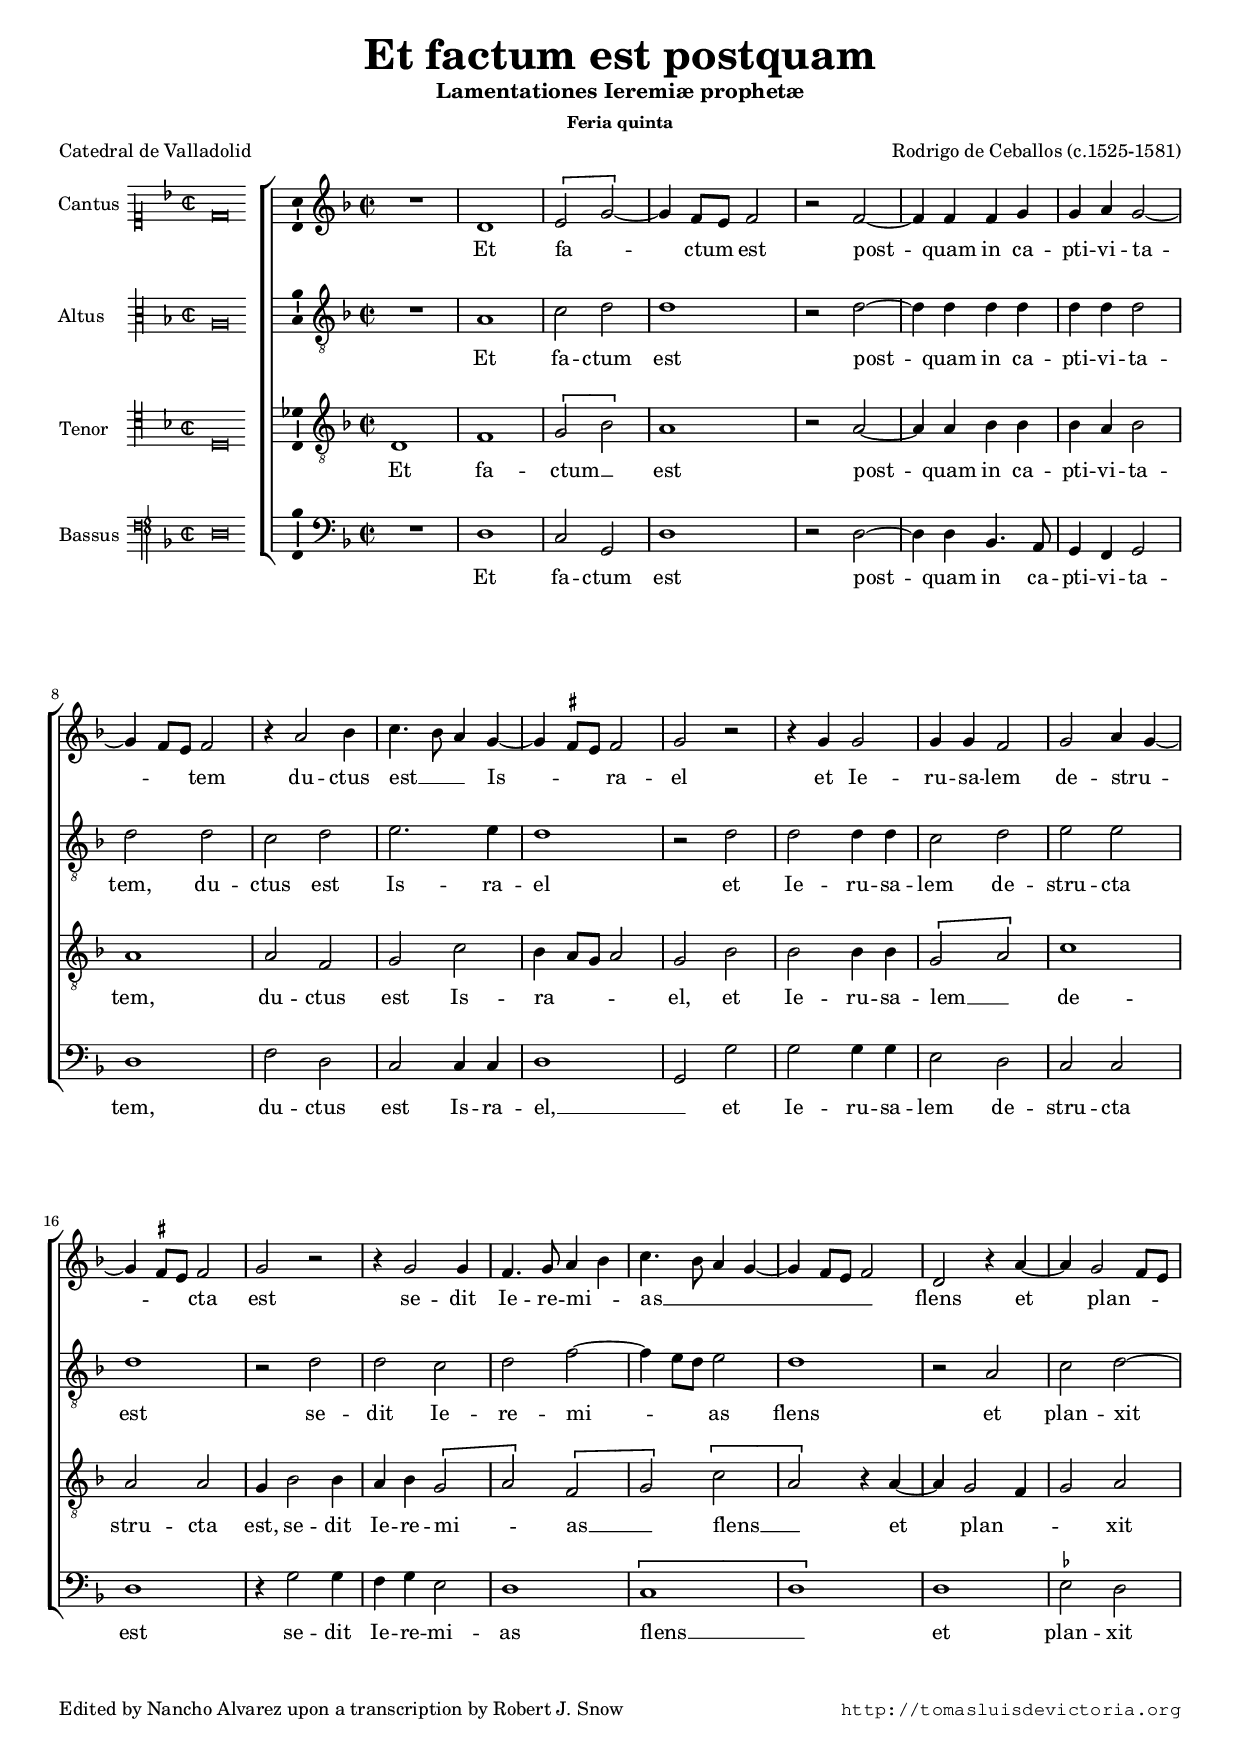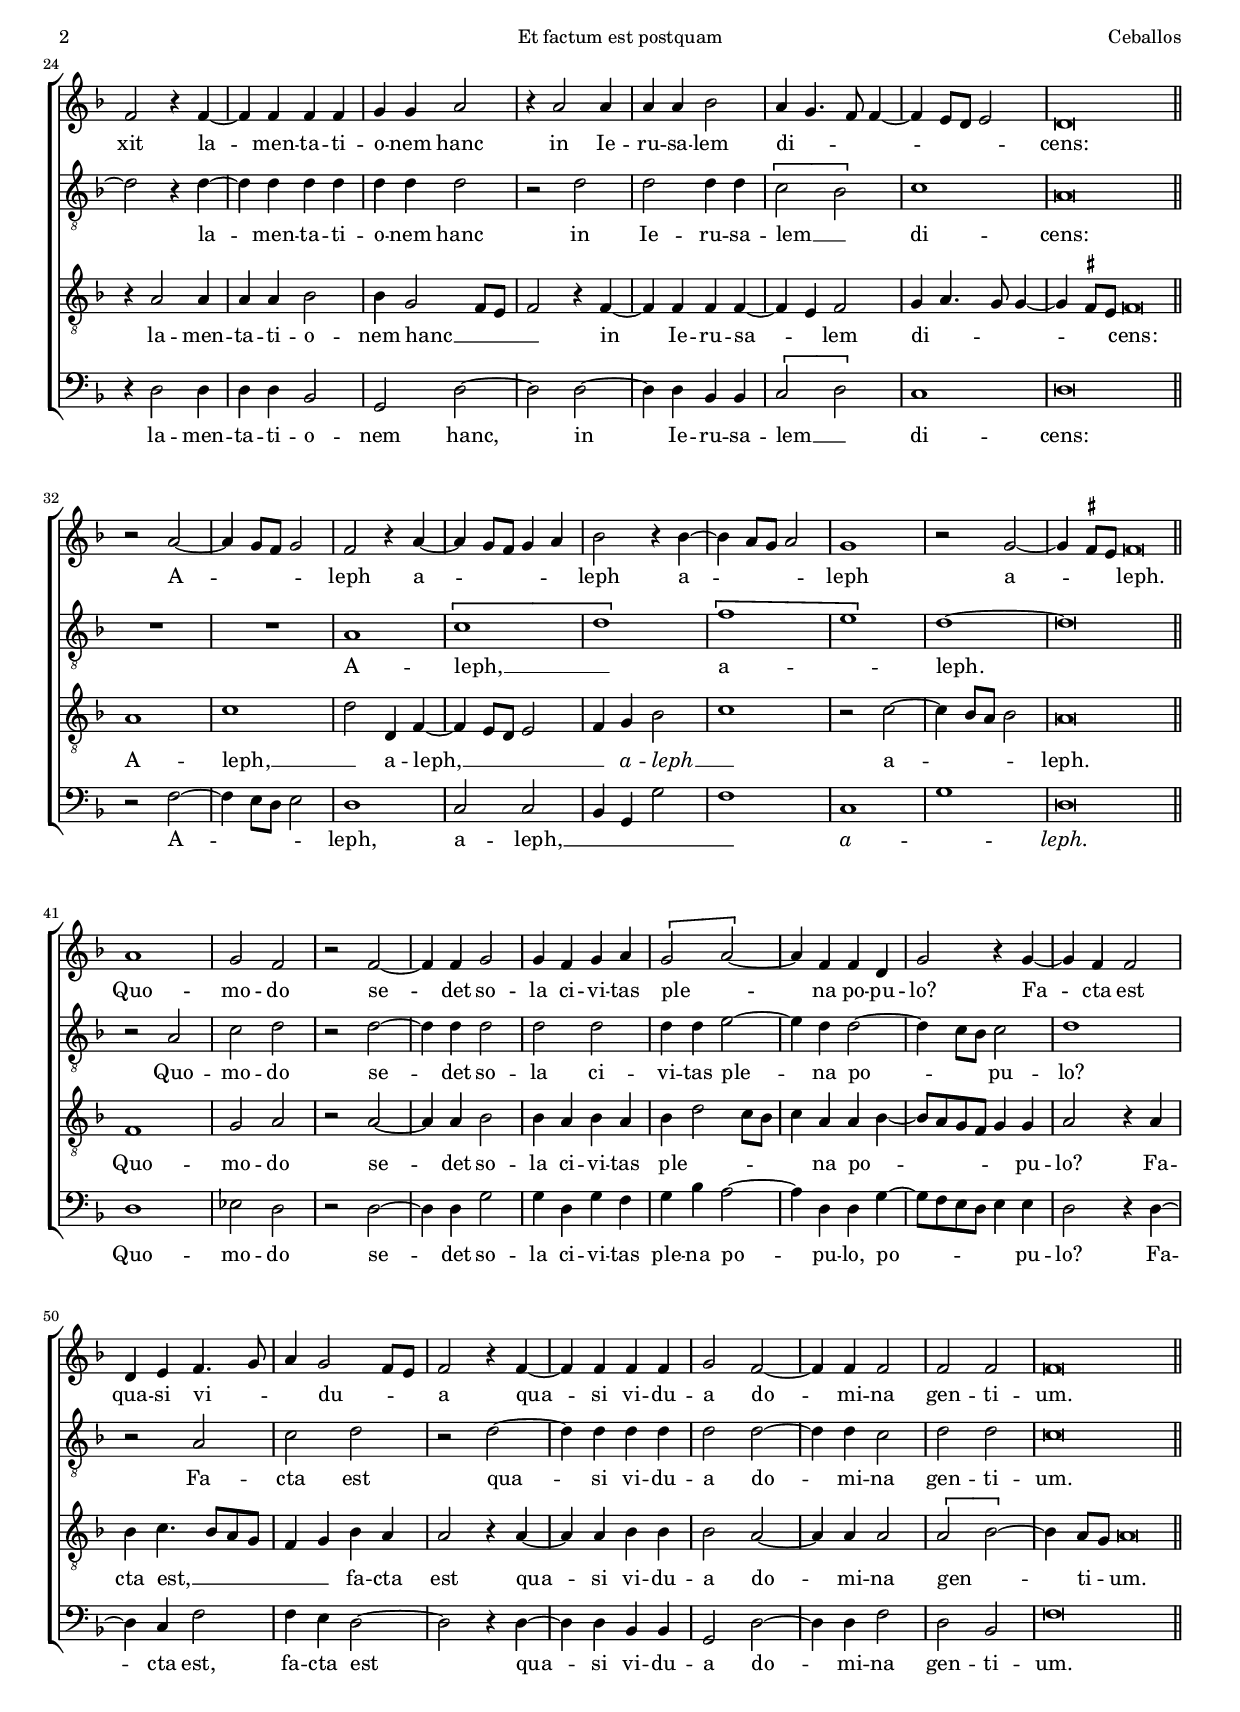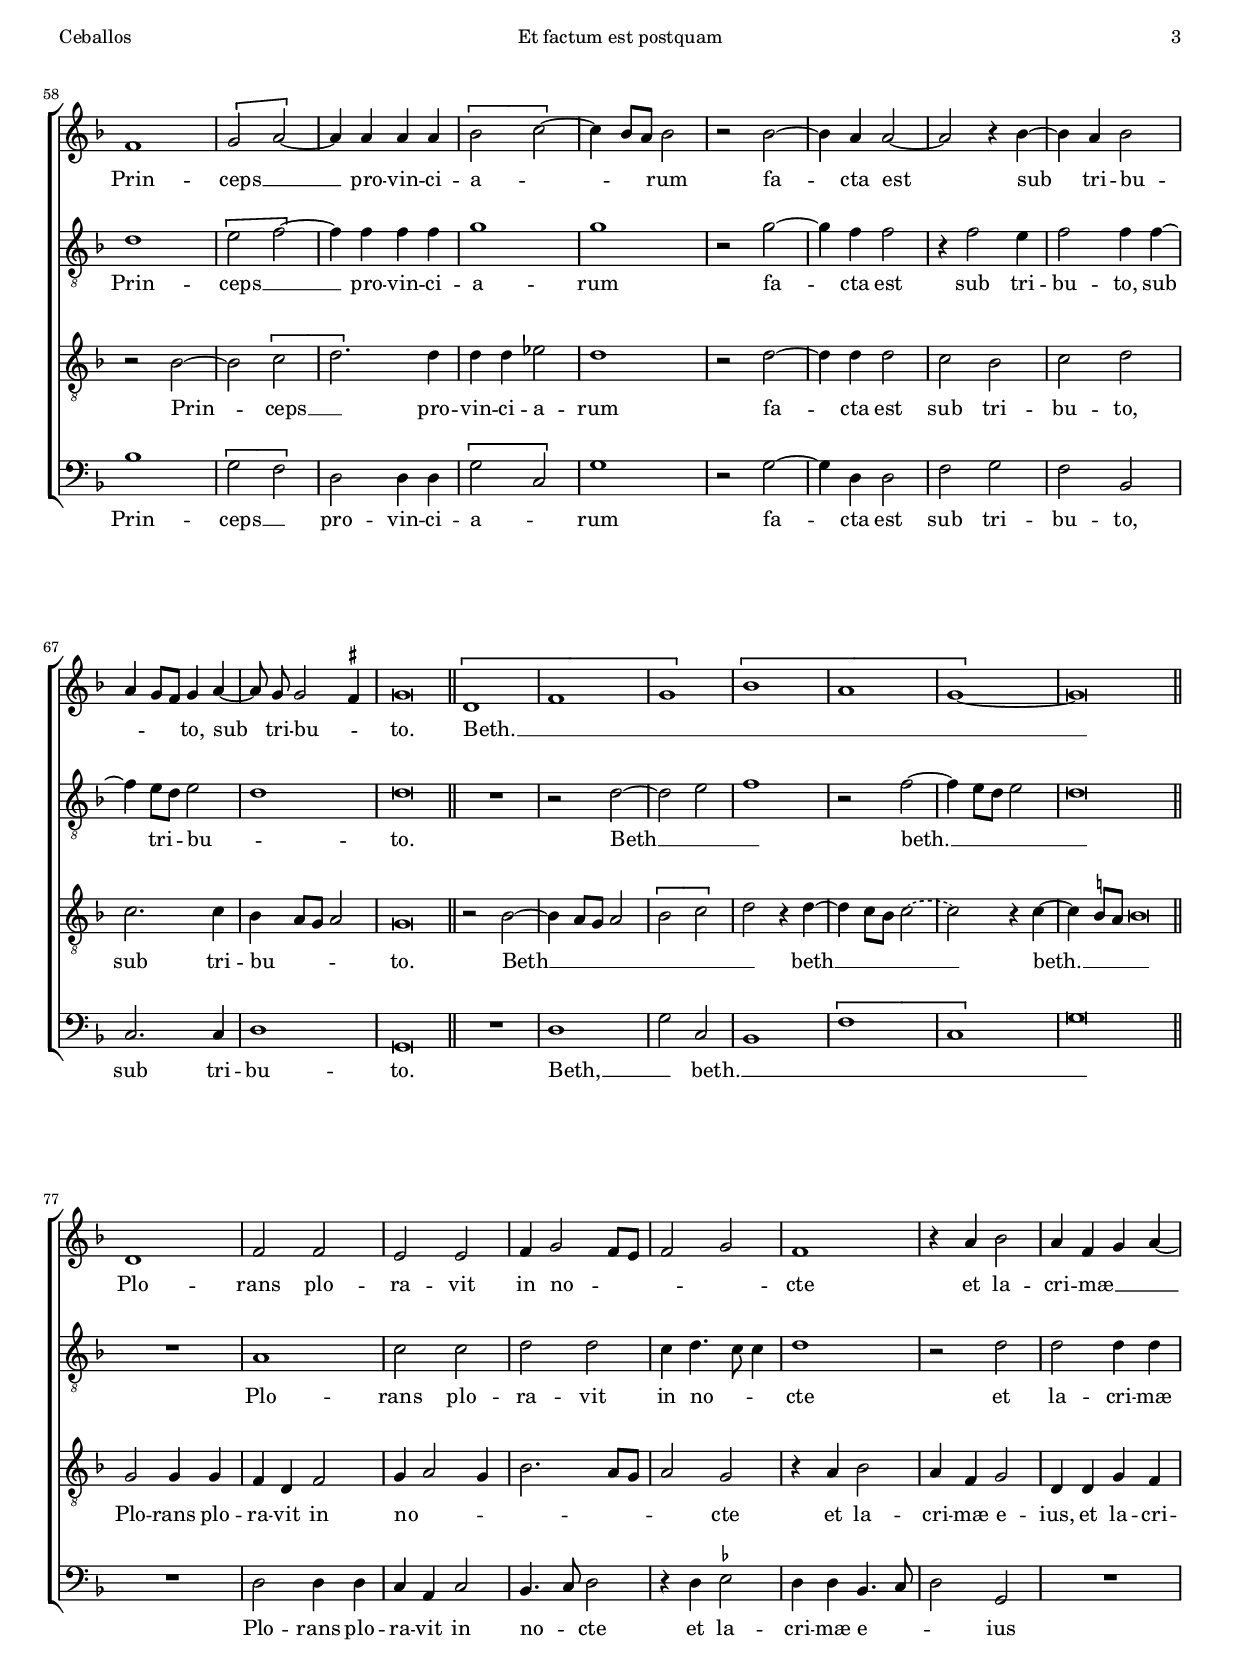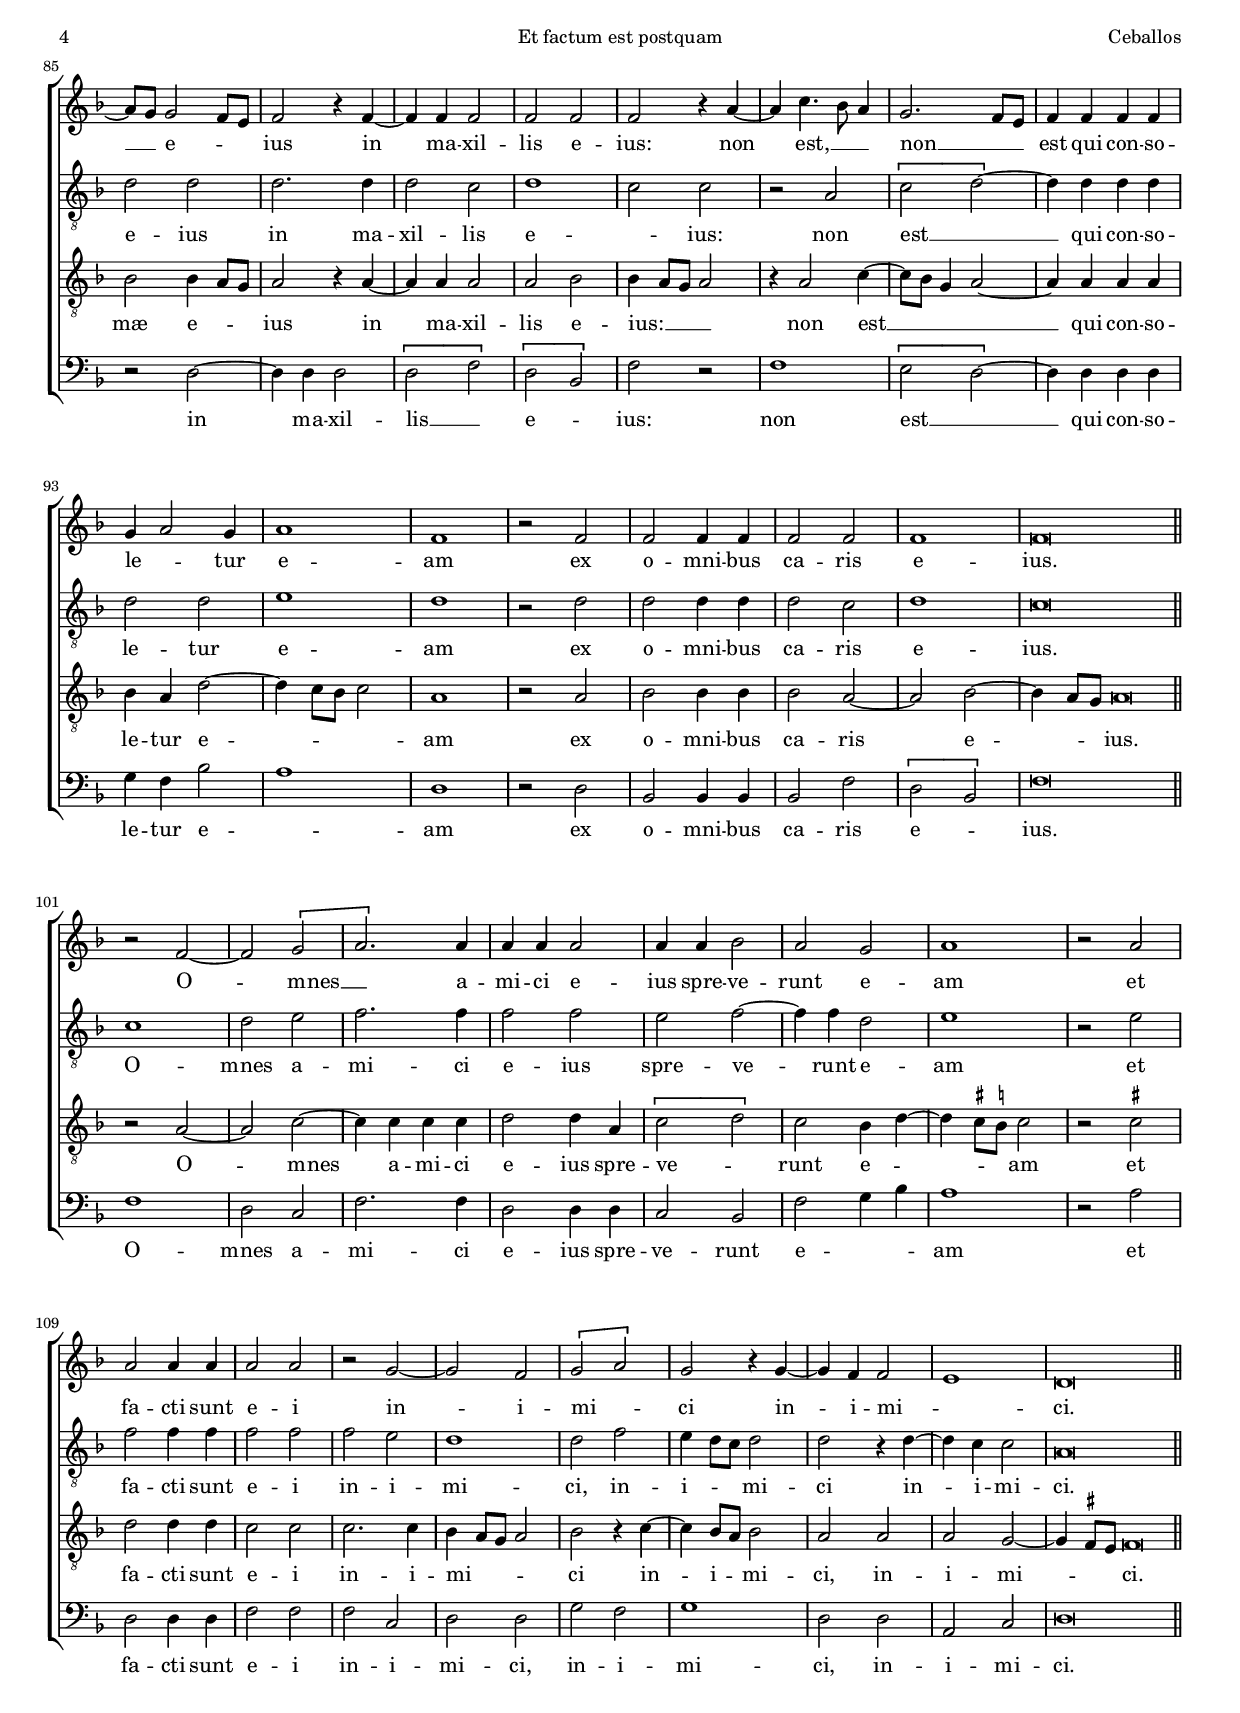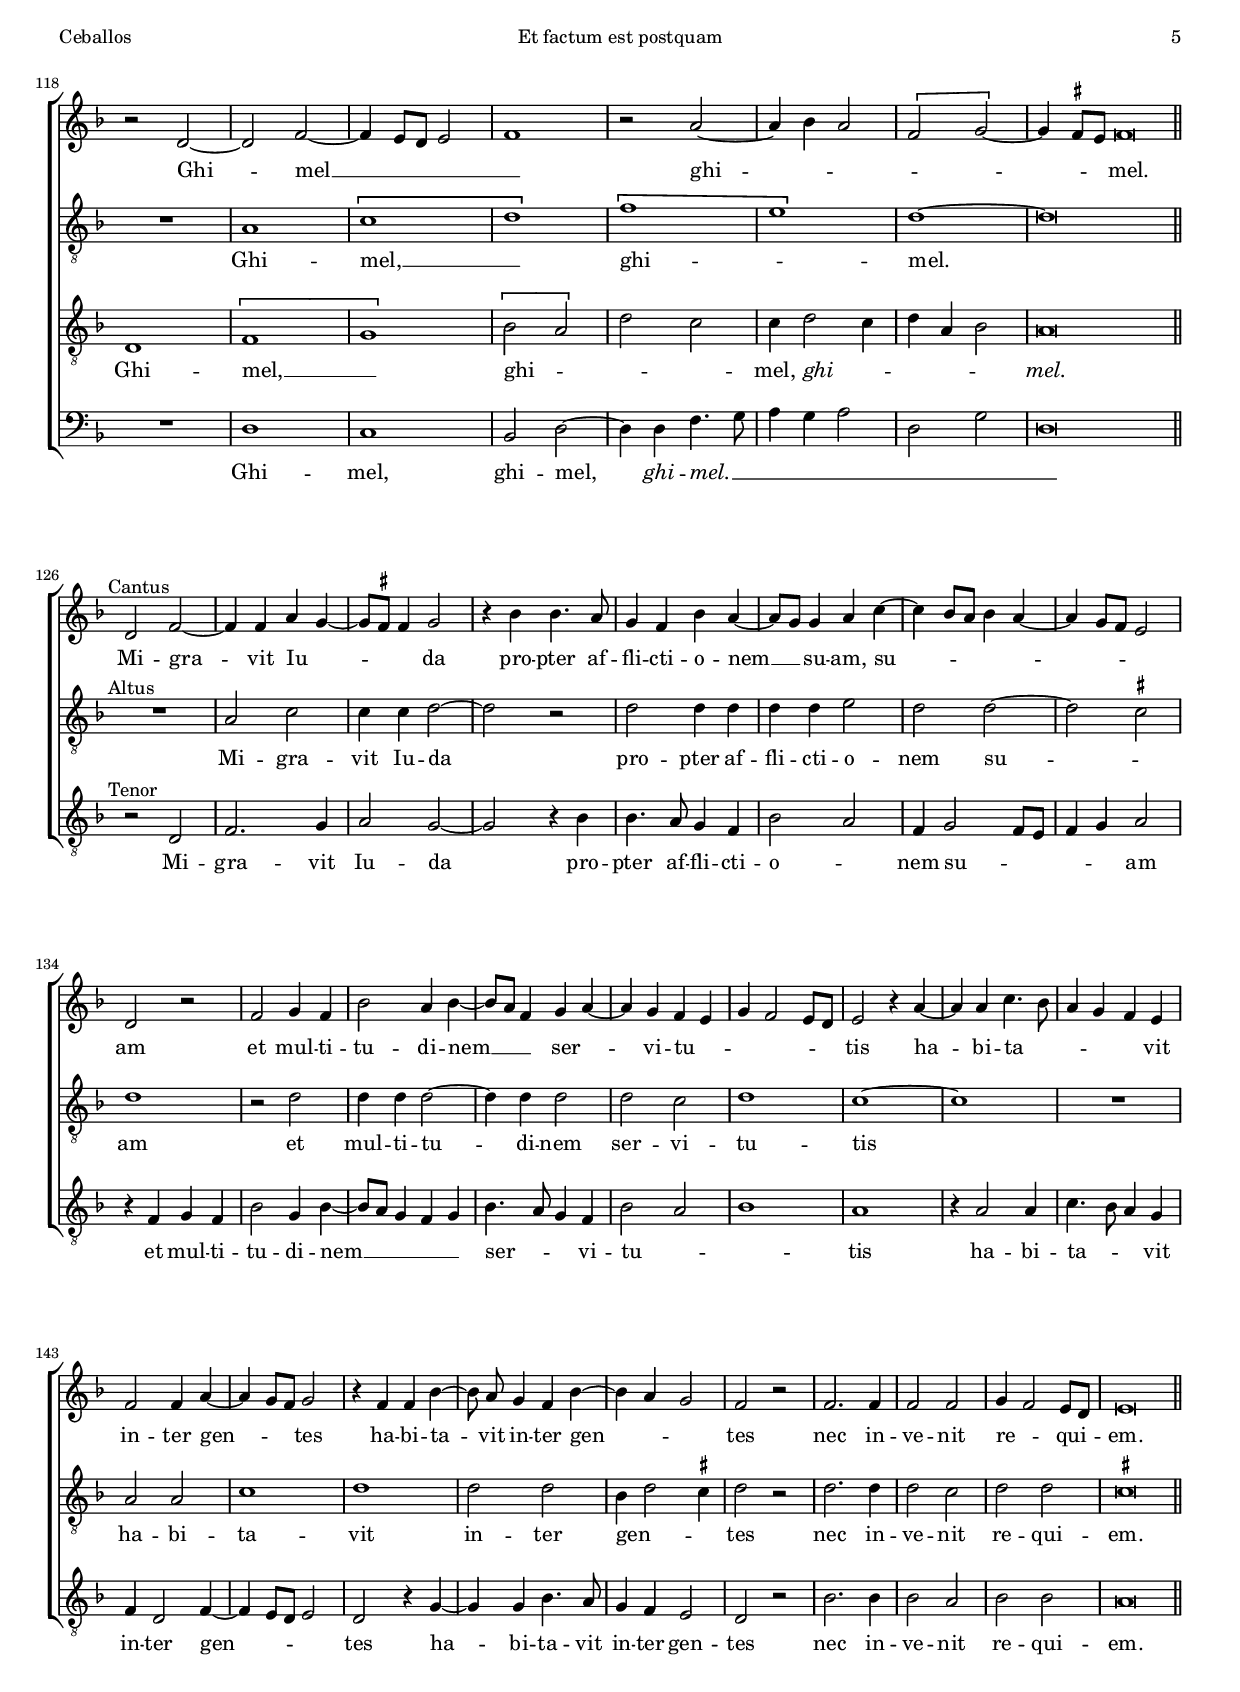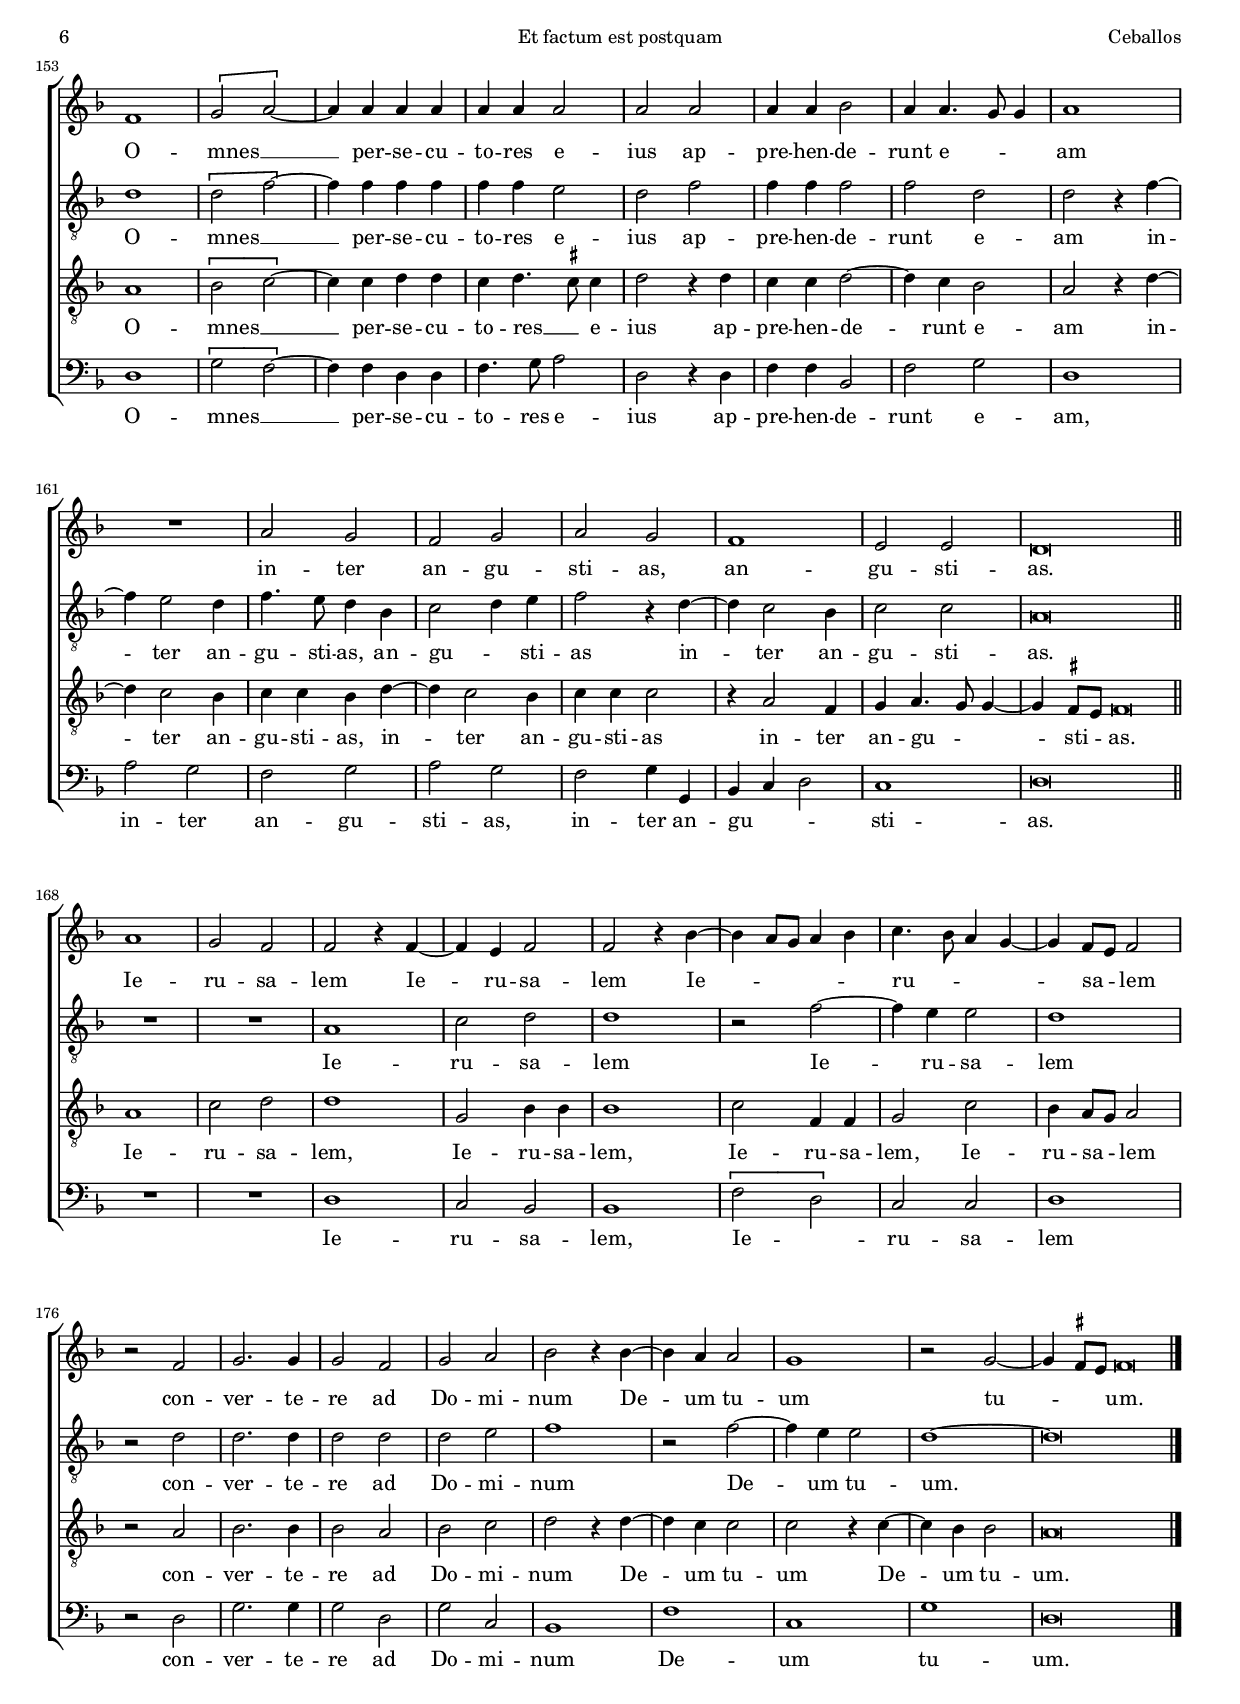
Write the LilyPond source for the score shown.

\version "2.18.0"

#(set-default-paper-size "a4")
#(set-global-staff-size 16.3)
#(ly:set-option 'point-and-click #f)
%mobile -s15.5 -i3.2

italicas=\override LyricText.font-shape = #'italic
rectas=\override LyricText.font-shape = #'upright
ss=\once \set suggestAccidentals = ##t
incipitwidth = 20
mtempo={\tempo 4 = 100}
mtempob={\tempo 4 = 50}
mt=#(define-music-function (parser location offset) (number?) ; move lyric text
      #{ \once \override LyricText.X-offset = -$offset #})

htitle="Et factum est postquam"
hcomposer="Ceballos"

\header {
	title=\markup{\fontsize #3 "Et factum est postquam"}
	subtitle="Lamentationes Ieremiæ prophetæ"
	subsubtitle=\markup{"Feria quinta" \vspace #1 }
	composer="Rodrigo de Ceballos (c.1525-1581)"
        pdfauthor=\composer
	%opus="(-)"
	poet=\markup{"Catedral de Valladolid"} % Ms. descubierto en los 70s
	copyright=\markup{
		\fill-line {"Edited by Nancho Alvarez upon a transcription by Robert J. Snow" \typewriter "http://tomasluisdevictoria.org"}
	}
%	tagline=""
}

global={\key f \major \time 2/2
        \skip 1*31 \bar "||" \break
	\skip 1*9 \bar "||" \break
	\skip 1*17 \bar "||" \break
	\skip 1*12 \bar "||" %\break
	\skip 1*7 \bar "||" \break
	\skip 1*24 \bar "||" \break
	\skip 1*17 \bar "||" \break
	\skip 1*8 \bar "||" \break
	\once \override Score.TextScript.X-offset = #-2
	\skip 1*27 \bar "||" \break
	\skip 1*15 \bar "||" \break
	\skip 1*17 \bar "|."
}


cantus=\relative c'{
	R1
	d1
	\[e2 g ~ \]
	g4 f8 e f2
	r2 f ~
	f4 f f g
	g a g2 ~
	g4 f8 e f2
	r4 a2 bes4
	c4. bes8 a4 g ~
	g \ss fis8 e fis2
	g2 r
	r4 g g2
	g4 g f2
	g2 a4 g ~
	g \ss fis8 e fis2
	g2 r
	r4 g2 g4
	f4. g8 a4 bes
	c4. bes8 a4 g ~
	g f8 e f2
	d r4 a' ~
	a4 g2 f8 e
	f2 r4 f ~
	f f f f
	g g a2
	r4 a2 a4
	a a bes2
	a4 g4. f8 f4 ~
	f e8 d e2
	d\breve*1/2
	r2 a' ~
	a4 g8 f g2
	f r4 a ~
	a4 g8 f g4 a
	bes2 r4 bes ~
	bes4 a8 g a2
	g1
	r2 g ~
	g4 \ss fis8 e \mtempob fis\breve*1/4 \mtempo
	a1
	g2 f
	r f ~
	f4 f g2
	g4 f g a
	\[g2 a ~ \]
	a4 f f d
	g2 r4 g ~
	g4 f f2
	d4 e f4. g8
	a4 g2 f8 e
	f2 r4 f ~
	f f f f
	g2 f ~
	f4 f f2
	f f
	f\breve*1/2
	f1
	\[g2 a ~ \]
	a4 a a a
	\[bes2 c ~ \]
	c4 bes8 a bes2
	r bes ~
	bes4 a a2 ~
	a r4 bes ~
	bes4 a bes2
	a4 g8 f g4 a ~
	a8 \noBeam g g2 \ss fis4
	g\breve*1/2
	\[d1 f
	g\]
	\[bes a g ~ \]
	g\breve*1/2
	d1
	f2 f
	e e
	f4 g2 f8 e
	f2 g
	f1
	r4 a bes2
	a4 f g a ~
	a8 g g2 f8 e
	f2 r4 f ~
	f f f2
	f f
	f r4 a ~
	a c4. bes8 a4
	g2. f8 e
	f4 f f f
	g4 a2 g4
	a1
	f1
	r2 f
	f f4 f
	f2 f
	f1
	f\breve*1/2
	r2 f ~
	f \[g 
	a2.\] a4
	a a a2
	a4 a bes2
	a g
	a1
	r2 a
	a a4 a
	a2 a
	r g ~
	g f
	\[g2 a\]
	g2 r4 g ~
	g4 f f2
	e1
	d\breve*1/2
	r2 d ~
	d f ~
	f4 e8 d e2
	f1
	r2 a ~
	a4 bes a2
	\[f2 g ~ \]
	g4 \ss fis8 e \mtempob fis\breve*1/4 \mtempo
	s4*0^\markup{"Cantus"}
	d2 f ~
	f4 f a g ~
	g8 \ss fis fis4 g2
	r4 bes bes4. a8
	g4 f bes a ~
	a8 g g4 a c ~
	c bes8 a bes4 a ~
	a4 g8 f e2
	d r
	f2 g4 f
	bes2 a4 bes ~
	bes8 a f4 g a ~
	a g f e
	g4 f2 e8 d
	e2 r4 a ~
	a a c4. bes8
	a4 g f e
	f2 f4 a ~
	a g8 f g2
	r4 f f bes ~
	bes8 \noBeam a g4 f bes ~
	bes a g2
	f2 r
	f2. f4
	f2 f
	g4 f2 e8 d
	e\breve*1/2
	f1
	\[g2 a ~ \]
	a4 a a a
	a a a2
	a2 a
	a4 a bes2
	a4 a4. g8 g4
	a1
	R1
	a2 g
	f g
	a g
	f1
	e2 e
	d\breve*1/2
	a'1
	g2 f
	f r4 f ~
	f e f2
	f2 r4 bes ~
	bes a8 g a4 bes
	c4. bes8 a4 g ~
	g f8 e f2
	r2 f
	g2. g4
	g2 f
	g2 a
	bes r4 bes ~
	bes a a2
	g1
	r2 g ~
	g4 \ss fis8 e \mtempob fis\breve*1/4
}

altus=\relative c'{
	R1
	a1
	c2 d
	d1
	r2 d ~
	d4 d d d
	d d d2
	d2 d
	c d
	e2. e4
	d1
	r2 d
	d d4 d
	c2 d
	e e
	d1
	r2 d
	d c
	d f ~
	f4 e8 d e2 % Snow \ss ees8 d \ss ees2
	d1
	r2 a
	c2 d ~
	d2 r4 d ~
	d d d d
	d d d2
	r2 d
	d d4 d
	\[c2 bes\]
	c1
	a\breve*1/2
	R1*2
	a1
	\[c
	d\]
	\[f
	e\]
	d ~
	d\breve*1/2
	r2 a
	c d
	r d ~
	d4 d d2
	d2 d
	d4 d e2 ~
	e4 d d2 ~
	d4 c8 bes c2 % Snow \ss cis8 \ss b cis2
	d1
	r2 a
	c2 d
	r2 d ~
	d4 d d d
	d2 d ~
	d4 d c2
	d d
	c\breve*1/2
	d1
	\[e2 f ~ \]
	f4 f f f
	g1
	g
	r2 g ~
	g4 f f2
	r4 f2 e4 
	f2 f4 f ~
	f e8 d e2 % Snow \ss ees d ees2
	d1
	d\breve*1/2
	R1
	r2 d ~
	d e
	f1
	r2 f ~
	f4 e8 d e2
	d\breve*1/2
	R1
	a1
	c2 c
	d2 d
	c4 d4. c8 c4
	d1
	r2 d
	d d4 d
	d2 d
	d2. d4
	d2 c
	d1
	c2 c
	r2 a
	\[c2 d ~ \]
	d4 d d d
	d2 d
	e1
	d1
	r2 d
	d d4 d
	d2 c
	d1
	c\breve*1/2
	c1
	d2 e
	f2. f4
	f2 f
	e f ~
	f4 f d2
	e1
	r2 e
	f f4 f
	f2 f
	f e
	d1
	d2 f
	e4 d8 c d2
	d2 r4 d ~
	d c c2
	a\breve*1/2
	R1
	a
	\[c
	d\]
	\[f1
	e\]
	d1 ~
	d\breve*1/2
	s4*0^\markup{"Altus"}
	R1
	a2 c
	c4 c d2 ~
	d r
	d2 d4 d
	d d e2
	d d ~
	d \ss cis
	d1
	r2 d
	d4 d d2 ~
	d4 d d2
	d c
	d1
	c ~
	c
	R1
	a2 a
	c1
	d1
	d2 d
	bes4 d2 \ss cis4
	d2 r
	d2. d4
	d2 c
	d d
	\ss cis\breve*1/2
	d1
	\[d2 f ~ \]
	f4 f f f
	f f e2
	d f
	f4 f f2
	f2 d
	d r4 f ~
	f e2 d4
	f4. e8 d4 bes
	c2 d4 e
	f2 r4 d ~
	d4 c2 bes4
	c2 c
	a\breve*1/2
	R1*2
	a1
	c2 d
	d1
	r2 f ~
	f4 e e2
	d1
	r2 d
	d2. d4
	d2 d
	d2 e
	f1
	r2 f ~
	f4 e e2
	d1 ~
	d\breve*1/2
}

tenor=\relative c{
	d1
	f
	\[g2 bes\]
	a1
	r2 a ~
	a4 a bes bes
	bes a bes2
	a1
	a2 f
	g c
	bes4 a8 g a2
	g2 bes
	bes bes4 bes
	\[g2 a\]
	c1
	a2 a
	g4 bes2 bes4
	a4 bes \[g2
	a\] \[f
	g\] \[c
	a\] r4 a ~
	a g2 f4
	g2 a
	r4 a2 a4
	a a bes2
	bes4 g2 f8 e
	f2 r4 f ~
	f f f f ~
	f4 e f2
	g4 a4. g8 g4 ~
	g \ss fis8 e \mtempob \ss fis\breve*1/4 \mtempo
	a1
	c
	d2 d,4 f ~
	f4 e8 d e2
	f4 g bes2
	c1
	r2 c ~
	c4 bes8 a bes2
	a\breve*1/2
	f1
	g2 a
	r2 a ~
	a4 a bes2
	bes4 a bes a
	bes4 d2 c8 bes
	c4 a a bes ~
	bes8 a g f g4 g
	a2 r4 a
	bes4 c4. bes8 a g
	f4 g bes a
	a2 r4 a ~
	a a bes bes
	bes2 a ~
	a4 a a2
	\[a bes ~ \]
	bes4 a8 g \mtempob a\breve*1/4 \mtempo
	r2 bes ~
	bes \[c
	d2.\] d4
	d d ees2
	d1
	r2 d ~
	d4 d d2
	c bes
	c2 d
	c2. c4
	bes4 a8 g a2
	g\breve*1/2
	r2 bes ~
	bes4 a8 g a2
	\[bes2 c\]
	d2 r4 d ~
	d c8 bes
	\tieDashed c2 ~
	c2 \tieSolid r4 c ~
	c4 \ss b8 a \mtempob b\breve*1/4 \mtempo
	g2 g4 g
	f d f2
	g4 a2 g4
	bes2. a8 g
	a2 g
	r4 a bes2
	a4 f g2
	d4 d g f
	bes2 bes4 a8 g
	a2 r4 a ~
	a a a2
	a bes
	bes4 a8 g a2
	r4 a2 c4 ~
	c8 bes g4 a2 ~
	a4 a a a
	bes a d2 ~
	d4 c8 bes c2
	a1
	r2 a
	bes bes4 bes
	bes2 a ~
	a bes ~
	bes4 a8 g \mtempob a\breve*1/4 \mtempo
	r2 a ~
	a c ~
	c4 c c c
	d2 d4 a
	\[c2 d\]
	c2 bes4 d ~
	d \ss cis8 \ss b cis2
	r2 \ss cis
	d d4 d
	c2 c
	c2. c4
	bes4 a8 g a2
	bes2 r4 c ~
	c bes8 a bes2
	a2 a
	a g ~
	g4 \ss fis8 e \mtempob fis\breve*1/4 \mtempo
	d1
	\[f
	g\]
	\[bes2 a\]
	d2 c
	c4 d2 c4
	d a bes2
	a\breve*1/2
	s4*0^\markup{"Tenor"}
	r2 d,
	f2. g4
	a2 g ~
	g r4 bes
	bes4. a8 g4 f
	bes2 a
	f4 g2 f8 e
	f4 g a2
	r4 f g f
	bes2 g4 bes ~
	bes8 a g4 f g
	bes4. a8 g4 f
	bes2 a
	bes1
	a r4 a2 a4
	c4. bes8 a4 g
	f d2 f4 ~
	f e8 d e2
	d2 r4 g ~
	g g bes4. a8
	g4 f e2
	d2 r
	bes'2. bes4
	bes2 a
	bes bes
	a\breve*1/2
	a1
	\[bes2 c ~ \]
	c4 c d d
	c d4. \ss cis8 cis4
	d2 r4 d
	c c d2 ~
	d4 c bes2
	a r4 d ~
	d c2 bes4
	c c bes d ~
	d c2 bes4 % el retardo es raro
	c c c2
	r4 a2 f4
	g a4. g8 g4 ~
	g \ss fis8 e \mtempob fis\breve*1/4 \mtempo
	a1
	c2 d
	d1
	g,2 bes4 bes
	bes1
	c2 f,4 f
	g2 c
	bes4 a8 g a2
	r2 a
	bes2. bes4 
	bes2 a
	bes c
	d r4 d ~
	d c c2
	c2 r4 c ~
	c bes bes2
	a\breve*1/2
}

bassus=\relative c{
	R1
	d1
	c2 g
	d'1
	r2 d ~
	d4 d bes4. a8
	g4 f g2
	d'1
	f2 d
	c2 c4 c
	d1
	g,2 g'
	g g4 g
	e2 d
	c c
	d1
	r4 g2 g4
	f g e2
	d1
	\[c
	d\]
	d
	\ss ees2 d
	r4 d2 d4
	d d bes2
	g2 d' ~
	d d ~
	d4 d bes bes
	\[c2 d\]
	c1
	d\breve*1/2
	r2 f ~
	f4 e8 d e2
	d1
	c2 c
	bes4 g g'2
	f1
	c1
	g'1
	d\breve*1/2
	d1
	ees2 d
	r d ~
	d4 d g2
	g4 d g f
	g bes a2 ~
	a4 d, d g ~
	g8 f e d e4 e
	d2 r4 d ~
	d c f2
	f4 e d2 ~
	d r4 d ~
	d4 d bes bes
	g2 d' ~
	d4 d f2
	d bes
	f'\breve*1/2
	bes1
	\[g2 f\]
	d2 d4 d
	\[g2 c,\]
	g'1
	r2 g ~
	g4 d d2
	f g
	f bes,
	c2. c4
	d1
	g,\breve*1/2
	R1
	d'1
	g2 c,
	bes1
	\[f'1
	c\]
	g'\breve*1/2
	R1
	d2 d4 d
	c a c2
	bes4. c8 d2
	r4 d \ss ees2
	d4 d bes4. c8
	d2 g,
	R1
	r2 d' ~
	d4 d d2
	\[d f\]
	\[d bes\]
	f'2 r
	f1
	\[e2 d ~ \]
	d4 d d d
	g f bes2
	a1
	d,1
	r2 d
	bes2 bes4 bes
	bes2 f'
	\[d2 bes\]
	f'\breve*1/2
	f1
	d2 c
	f2. f4
	d2 d4 d
	c2 bes
	f'2 g4 bes
	a1
	r2 a
	d, d4 d
	f2 f
	f c
	d2 d
	g f
	g1
	d2 d
	a2 c 
	d\breve*1/2
	R1
	d
	c
	bes2 d ~
	d4 d f4. g8
	a4 g a2
	d, g
	d\breve*1/2
	R1*27
	d1
	\[g2 f ~ \]
	f4 f d d
	f4. g8 a2
	d,2 r4 d
	f f bes,2
	f'2 g
	d1
	a'2 g
	f2 g
	a g
	f g4 g,
	bes4 c d2
	c1
	d\breve*1/2
	R1*2
	d1
	c2 bes
	bes1
	\[f'2 d\]
	c2 c
	d1
	r2 d
	g2. g4
	g2 d
	g c,
	bes1
	f'1
	c1
	g'
	d\breve*1/2
}

textocantus=\lyricmode{
Et fa -- _ \mt #.8 ctum _ est
post -- quam in ca -- pti -- vi -- ta -- _ _ tem
du -- ctus est __ _ _ Is -- _ _ ra -- el
et Ie -- ru -- sa -- lem 
de -- stru -- _ _ _ cta est
se -- dit Ie -- re -- mi -- _ as __ _ _ _ _ _ _ flens
et \mt #.5 plan -- _ _ xit
la -- men -- ta -- ti -- o -- nem hanc
in Ie -- ru -- sa -- lem di -- _ _ _ _ _ _ cens:
A -- _ _ _ leph
a -- _ _ _ _ leph
a -- _ _ _ leph
a -- _ _ \mt #1 leph.
Quo -- mo -- do
se -- det so -- la ci -- vi -- tas ple -- _ na po -- pu -- lo?
Fa -- cta est qua -- si vi -- _ _ du -- _ _ a
qua -- si vi -- du -- a do -- mi -- na gen -- ti -- um.
Prin -- \mt #1 ceps __ _ pro -- vin -- ci -- a -- _ _ _ rum
fa -- cta est sub tri -- bu -- _ _ _ to,
sub tri -- bu -- _ to.
Beth. __ _ _ _ _ _ 
Plo -- rans plo -- ra -- vit in no -- _ _ _ _ cte
et la -- cri -- \mt #.5 mæ __ _ _ _ e -- _ _ ius
in ma -- xil -- lis e -- ius:
\mt #1 non \mt #.5 est, __ _ _ 
non __ _ _ est
qui con -- so -- le -- _ tur e -- am
ex o -- mni -- bus ca -- ris e -- ius.
O -- \mt #.5 mnes __ _ 
a -- mi -- ci e -- ius spre -- ve -- runt e -- am
et fa -- cti sunt e -- i
in -- i -- mi -- _ ci
in -- i -- mi -- _ ci.
Ghi -- mel __ _ _ _ _ 
ghi -- _ _ _ _ _ _ \mt #1 mel.
Mi -- gra -- vit Iu -- _ _ _ da
pro -- pter af -- fli -- cti -- o -- nem __ _ su -- am,
su -- _ _ _ _ _ _ _ am
et mul -- ti -- tu -- di -- nem __ _ _
\mt #.5 ser -- _ vi -- tu -- _ _ _ _ _ tis
ha -- bi -- ta -- _ _ _ _ vit
in -- ter gen -- _ _ tes
ha -- bi -- ta -- vit in -- ter gen -- _ _ tes
nec in -- ve -- nit re -- _ \mt #.5 qui -- _ em.
O -- \mt #.5 mnes __ _ per -- se -- cu -- to -- res
e -- ius ap -- pre -- hen -- de -- runt e -- _ _ am
in -- ter an -- gu -- sti -- as,
an -- gu -- sti -- as.
Ie -- ru -- sa -- lem
Ie -- ru -- sa -- lem
Ie -- _ _ _ _ ru -- _ _ _ sa -- _ \mt #.8 lem
con -- ver -- te -- re ad Do -- mi -- num
De -- um tu -- um
tu -- _ _ um.
}

textoaltus=\lyricmode{
Et fa -- ctum est
post -- quam in ca -- pti -- vi -- ta -- tem,
% Snow: la letra parece que está mal hasta aquí
du -- ctus est Is -- ra -- el
et Ie -- ru -- sa -- lem
de -- stru -- cta est
se -- dit Ie -- re -- mi -- _ _ as flens
et plan -- xit
la -- men -- ta -- ti -- o -- nem hanc
in Ie -- ru -- sa -- lem __ _ di -- cens:
A -- leph, __ _ 
a -- _ leph.
Quo -- mo -- do
se -- det so -- la ci -- vi -- tas ple -- na po -- _ _ pu -- lo?
Fa -- cta est
qua -- si vi -- du -- a do -- mi -- na gen -- ti -- um.
Prin -- \mt #1 ceps __ _ pro -- vin -- ci -- a -- rum
fa -- cta est
sub tri -- bu -- to,
\mt #1 sub \mt #.3 tri -- _ bu -- _ to.
Beth __ _ _ 
beth. __ _ _ _ _ 
Plo -- rans plo -- ra -- vit in no -- _ _ cte
et la -- cri -- mæ e -- ius
in ma -- xil -- lis e -- _ ius:
non est __ _ qui con -- so -- le -- tur e -- am
ex o -- mni -- bus ca -- ris e -- ius.
O -- mnes a -- mi -- ci e -- ius
spre -- ve -- runt e -- am
et fa -- cti sunt e -- i
in -- i -- mi -- ci,
in -- i -- _ _ mi -- ci
in -- i -- mi -- ci.
Ghi -- mel, __ _ 
ghi -- _ mel.
Mi -- gra -- vit Iu -- da
pro -- pter af -- fli -- cti -- o -- nem su -- _ am
et mul -- ti -- tu -- di -- nem ser -- vi -- tu -- tis
ha -- bi -- ta -- vit
in -- ter gen -- _ _ tes
nec in -- ve -- nit re -- qui -- em.
O -- \mt #.5 mnes __ _ per -- se -- cu -- to -- res e -- ius
ap -- pre -- hen -- de -- runt e -- am
in -- ter an -- gu -- sti -- as,
an -- gu -- _ sti -- as
in -- ter an -- gu -- sti -- as.
Ie -- ru -- sa -- lem
Ie -- ru -- sa -- lem
con -- ver -- te -- re ad Do -- mi -- num
De -- um tu -- um.
}

textotenor=\lyricmode{
Et fa -- \mt #.5 ctum __ _ est
post -- quam in ca -- pti -- vi -- ta -- tem,
du -- ctus est Is -- ra -- _ _ _ el,
et Ie -- ru -- sa -- lem __ _ 
de -- stru -- cta est,
se -- dit Ie -- re -- mi -- _ as __ _ flens __ _ 
et \mt #.5 plan -- _ _ xit
la -- men -- ta -- ti -- o -- nem hanc __ _ _ _ 
in Ie -- ru -- sa -- _ lem di -- _ _ _ _ _ cens:
A -- leph, __ _ 
a -- leph, __ _ _ _ _ 
\italicas a -- leph __ _ \rectas
a -- _ _ _ leph.
Quo -- mo -- do
se -- det so -- la ci -- vi -- tas
\mt #.3 ple -- _ _ _ _ na po -- _ _ _ _ _ pu -- lo?
Fa -- cta est, __ _ _ _ _ _ fa -- cta est
qua -- si vi -- du -- a do -- mi -- na gen -- _ ti -- _ um.
Prin -- \mt #1 ceps __ _ pro -- vin -- ci -- a -- rum
fa -- cta est sub tri -- bu -- to,
sub tri -- bu -- _ _ _ to.
Beth __ _ _ _ _ _ _ 
\mt #1.5 beth __ _ _ _ 
beth. __ _ _ _ 
Plo -- rans plo -- ra -- vit in no -- _ _ _ _ _ _ cte
et la -- cri -- mæ e -- ius,
et la -- cri -- mæ e -- _ _ ius
in ma -- xil -- lis e -- ius: __ _ _ _ 
non est __ _ _ _ qui con -- so -- le -- tur e -- _ _ _ am
ex o -- mni -- bus ca -- \mt #.5 ris e -- _ _ ius.
O -- \mt #.5 mnes a -- mi -- ci e -- ius 
spre -- ve -- _ runt e -- _ _ _ am
et fa -- cti sunt e -- i
in -- i -- mi -- _ _ _ ci
in -- i -- _ mi -- ci,
in -- i -- \mt #.5 mi -- _ _ ci.
Ghi -- mel, __ _
ghi -- _ _ _ mel,
\italicas
ghi -- _ _ _ _ mel. \rectas
Mi -- gra -- vit Iu -- da pro -- pter af -- fli -- cti -- o -- _ nem
su -- _ _ _ _ am
et mul -- ti -- tu -- di -- nem __ _ _ _ _
ser -- _ _ vi -- tu -- _ _ tis
ha -- bi -- ta -- _ _ vit in -- ter gen -- _ _ _ tes
ha -- bi -- ta -- vit in -- ter gen -- tes
nec in -- ve -- nit re -- qui -- em.
O -- \mt #.5 mnes __ _ per -- se -- cu -- to -- res __ _ e -- ius
ap -- pre -- hen -- de -- runt e -- am
in -- ter an -- gu -- sti -- as,
in -- ter an -- gu -- sti -- as
in -- ter an -- gu -- _ _ \mt #.4 sti -- _ as.
Ie -- ru -- sa -- lem,
Ie -- ru -- sa -- lem,
Ie -- ru -- sa -- lem,
Ie -- ru -- sa -- _ \mt #.8 lem
con -- ver -- te -- re ad Do -- mi -- num De -- um tu -- um
De -- um tu -- um.
}

textobassus=\lyricmode{
Et fa -- ctum est post -- quam in ca -- pti -- vi -- ta -- tem,
du -- ctus est
Is -- ra -- el, __ _ 
et Ie -- ru -- sa -- lem
de -- stru -- cta est
se -- dit Ie -- re -- mi -- as flens __ _ 
et plan -- xit
la -- men -- ta -- ti -- o -- nem \mt #1 hanc,
in Ie -- ru -- sa -- lem __ _ di -- cens:
A -- _ _ _ leph,
a -- \mt #1 leph, __ _ _ _ _ 
\italicas a -- _ leph. \rectas
Quo -- mo -- do
se -- det so -- la ci -- vi -- tas ple -- na po -- pu -- lo,
po -- _ _ _ _ pu -- lo?
\mt #.5 Fa -- cta est,
fa -- cta est
qua -- si vi -- du -- a do -- mi -- na gen -- ti -- um.
Prin -- \mt #1 ceps __ _ pro -- vin -- ci -- a -- _ rum
fa -- cta est sub tri -- bu -- to,
sub tri -- bu -- to.
Beth, __ _
\mt #.5 beth. __ _ _ _ _ 
Plo -- rans plo -- ra -- vit in no -- _ cte
et la -- cri -- mæ e -- _ _ ius
in ma -- xil -- lis __ _ e -- _ ius:
non est __ _ qui con -- so -- le -- tur e -- _ am
ex o -- mni -- bus ca -- ris e -- _ ius.
O -- mnes a -- mi -- ci e -- ius
spre -- ve -- runt e -- _ _ am
et fa -- cti sunt e -- i in -- i -- mi -- ci,
in -- i -- mi -- ci,
in -- i -- mi -- ci.
Ghi -- mel,
ghi -- mel,
\italicas ghi -- mel. __ _ _ _ _ _ _ _ \rectas
O -- \mt #.5 mnes __ _ 
per -- se -- cu -- to -- res e -- ius
ap -- pre -- hen -- de -- runt e -- am,
in -- ter an -- gu -- sti -- as,
in -- ter an -- gu -- _ _ sti -- as.
Ie -- ru -- sa -- lem,
Ie -- _ ru -- sa -- lem
con -- ver -- te -- re ad Do -- mi -- num
De -- um tu -- um.
}


incipitcantus=\markup{
	\score{
		{ 
		\set Staff.instrumentName="Cantus "
		\override NoteHead.style = #'neomensural
		\override Staff.TimeSignature.style = #'neomensural
		\cadenzaOn 
		\clef "petrucci-c1"
		\key f \major
		\time 2/2
                d'\breve
		} 

	\layout { line-width=\incipitwidth indent = 0 }
	}
}

incipitaltus=\markup{
	\score{
		{ 
		\set Staff.instrumentName="Altus    "
		\override NoteHead.style = #'neomensural 
		\override Staff.TimeSignature.style = #'neomensural
		\cadenzaOn 
		\clef "petrucci-c3"
		\key f \major
		\time 2/2
               a\breve
		} 
	\layout { line-width=\incipitwidth indent = 0 }
	}
}


incipittenor=\markup{
	\score{
		{ 
		\set Staff.instrumentName="Tenor   "
		\override NoteHead.style = #'neomensural 
		\override Staff.TimeSignature.style = #'neomensural
		\cadenzaOn 
		\clef "petrucci-c4"
		\key f \major
		\time 2/2
                d\breve
		} 
	\layout { line-width=\incipitwidth indent=0 }
	}
}

incipitbassus=\markup{
	\score{
		{ 
		\set Staff.instrumentName="Bassus "
		\override NoteHead.style = #'neomensural
		\override Staff.TimeSignature.style = #'neomensural
		\cadenzaOn 
		\clef "petrucci-f4"
		\key f \major
		\time 2/2
                d\breve
		} 
	\layout { line-width=\incipitwidth indent = 0 }
	}
}

%\layout {
%       \context {\Voice
%               \remove Ligature_bracket_engraver
%               \consists Mensural_ligature_engraver
%       }
%       line-width=\incipitwidth
%       indent = 0
%}

\score {\transpose c' c'{
\new ChoirStaff<<

	\new Staff <<\global
	\new Voice="v1" {
		\set Staff.instrumentName=\incipitcantus
		\clef "treble"
		\cantus }
	\new Lyrics \lyricsto "v1" {\textocantus }
	>>

	\new Staff <<\global
	\new Voice="v2" {
		\set Staff.instrumentName=\incipitaltus
		\clef "G_8"
		\altus }
	\new Lyrics \lyricsto "v2" {\textoaltus }
	>>
	
	\new Staff <<\global
	\new Voice="v3" {
		\set Staff.instrumentName=\incipittenor
		\clef "G_8"
		\tenor }
	\new Lyrics \lyricsto "v3" {\textotenor }
	>>

	\new Staff <<\global
	\new Voice="v4" {
		\set Staff.instrumentName=\incipitbassus
		\clef "bass"
		\bassus }
	\new Lyrics \lyricsto "v4" {\textobassus }
	>>
	
>>

	} % transpose

\layout{ 
	\context {\Lyrics 
		\override VerticalAxisGroup.staff-affinity = #UP
		\override VerticalAxisGroup.nonstaff-relatedstaff-spacing =
			#'((basic-distance . 0) (minimum-distance . 0) (padding . 1))
		\override LyricText.font-size = #1.2
		\override LyricHyphen.minimum-distance = #0.5
	}
	\context {\Score 
		tempoHideNote = ##t
		\override BarNumber.padding = #2 
	}
	\context {\Voice 
		%melismaBusyProperties = #'()
		%autoBeaming = ##f
	}
	\context {\Staff 
                \RemoveEmptyStaves
                %\override VerticalAxisGroup.remove-first = ##t
		\override VerticalAxisGroup.staff-staff-spacing =
			#'((basic-distance . 11) (minimum-distance . 0) (padding . 1))
		\consists Ambitus_engraver 
		\override LigatureBracket.padding = #1
	}
}

%\midi { \mtempo }

}


\paper{
	evenHeaderMarkup=\markup  \fill-line { \fromproperty #'page:page-number-string \htitle \hcomposer }
	oddHeaderMarkup= \markup  \fill-line { \on-the-fly #not-first-page \hcomposer \on-the-fly #not-first-page \htitle \on-the-fly #not-first-page \fromproperty #'page:page-number-string }
	%system-count=20
	%page-count = 8
	ragged-last-bottom = ##f
	indent=3.6\cm
	system-system-spacing =
	#'((basic-distance . 20) (minimum-distance . 0) (padding . 5))
	top-system-spacing = % header
	#'((basic-distance . 10) (minimum-distance . 0) (padding . 0))
	last-bottom-spacing = % footer
	#'((basic-distance . 13) (minimum-distance . 0) (padding . 0))
	markup-system-spacing.padding = #1.5
}
